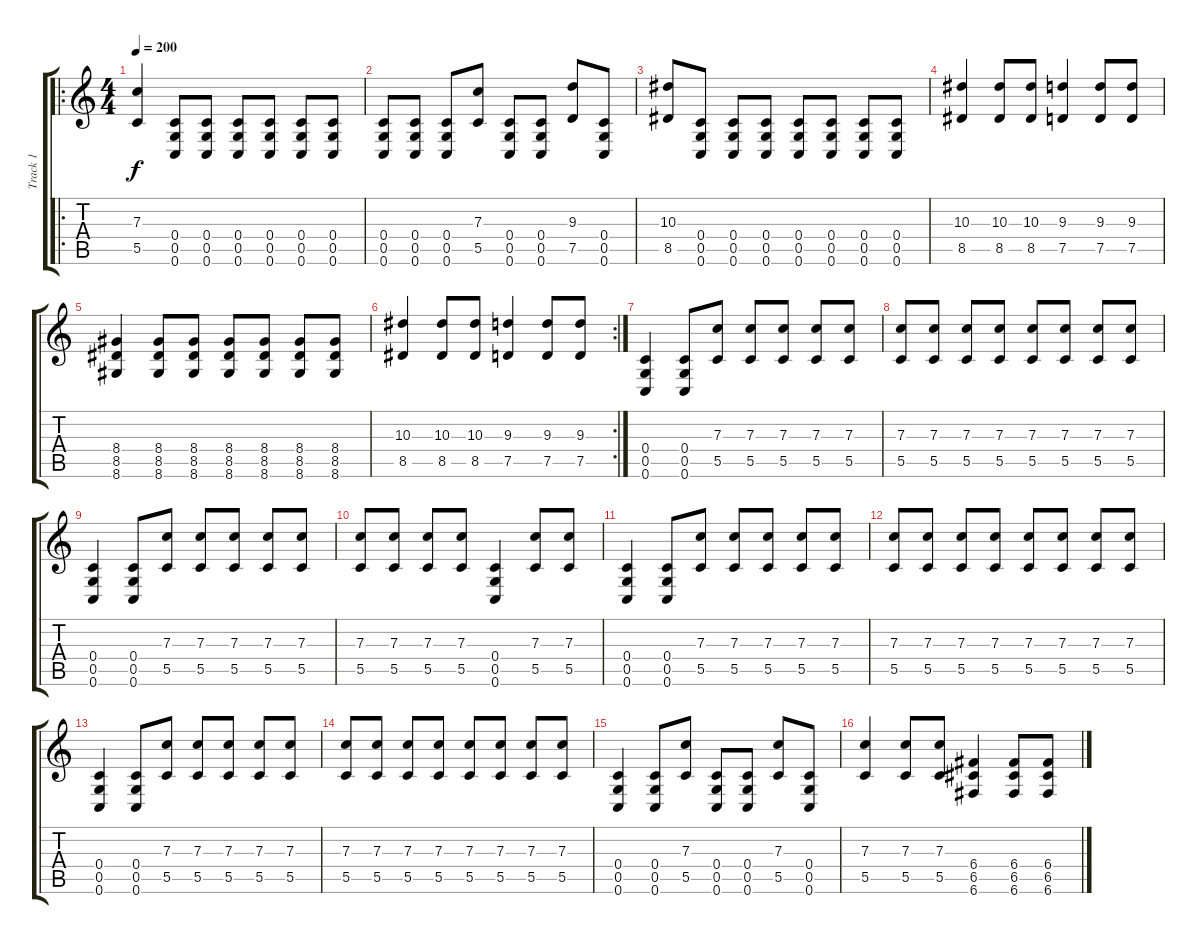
\track ("Track 1" "Track 1") {instrument distortionguitar}
\staff {score tabs}
\tuning (D4 A3 F3 C3 G2 C2) {hide}
\ro
\ts (4 4)
\tempo 200
\clef g2
\ks c
(7.3 5.5).4{dy f} (0.4 0.5 0.6).8 (0.4 0.5 0.6).8 (0.4 0.5 0.6).8 (0.4 0.5 0.6).8 (0.4 0.5 0.6).8 (0.4 0.5 0.6).8 |
(0.4 0.5 0.6).8 (0.4 0.5 0.6).8 (0.4 0.5 0.6).8 (7.3 5.5).8 (0.4 0.5 0.6).8 (0.4 0.5 0.6).8 (9.3 7.5).8 (0.4 0.5 0.6).8 |
(10.3 8.5).8 (0.4 0.5 0.6).8 (0.4 0.5 0.6).8 (0.4 0.5 0.6).8 (0.4 0.5 0.6).8 (0.4 0.5 0.6).8 (0.4 0.5 0.6).8 (0.4 0.5 0.6).8 |
(10.3 8.5).4 (10.3 8.5).8 (10.3 8.5).8 (9.3 7.5).4 (9.3 7.5).8 (9.3 7.5).8 |
(8.4 8.5 8.6).4 (8.4 8.5 8.6).8 (8.4 8.5 8.6).8 (8.4 8.5 8.6).8 (8.4 8.5 8.6).8 (8.4 8.5 8.6).8 (8.4 8.5 8.6).8 |
\rc 2
(10.3 8.5).4 (10.3 8.5).8 (10.3 8.5).8 (9.3 7.5).4 (9.3 7.5).8 (9.3 7.5).8 |
(0.4 0.5 0.6).4 (0.4 0.5 0.6).8 (7.3 5.5).8 (7.3 5.5).8 (7.3 5.5).8 (7.3 5.5).8 (7.3 5.5).8 |
(7.3 5.5).8 (7.3 5.5).8 (7.3 5.5).8 (7.3 5.5).8 (7.3 5.5).8 (7.3 5.5).8 (7.3 5.5).8 (7.3 5.5).8 |
(0.4 0.5 0.6).4 (0.4 0.5 0.6).8 (7.3 5.5).8 (7.3 5.5).8 (7.3 5.5).8 (7.3 5.5).8 (7.3 5.5).8 |
(7.3 5.5).8 (7.3 5.5).8 (7.3 5.5).8 (7.3 5.5).8 (0.4 0.5 0.6).4 (7.3 5.5).8 (7.3 5.5).8 |
(0.4 0.5 0.6).4 (0.4 0.5 0.6).8 (7.3 5.5).8 (7.3 5.5).8 (7.3 5.5).8 (7.3 5.5).8 (7.3 5.5).8 |
(7.3 5.5).8 (7.3 5.5).8 (7.3 5.5).8 (7.3 5.5).8 (7.3 5.5).8 (7.3 5.5).8 (7.3 5.5).8 (7.3 5.5).8 |
(0.4 0.5 0.6).4 (0.4 0.5 0.6).8 (7.3 5.5).8 (7.3 5.5).8 (7.3 5.5).8 (7.3 5.5).8 (7.3 5.5).8 |
(7.3 5.5).8 (7.3 5.5).8 (7.3 5.5).8 (7.3 5.5).8 (7.3 5.5).8 (7.3 5.5).8 (7.3 5.5).8 (7.3 5.5).8 |
(0.4 0.5 0.6).4 (0.4 0.5 0.6).8 (7.3 5.5).8 (0.4 0.5 0.6).8 (0.4 0.5 0.6).8 (7.3 5.5).8 (0.4 0.5 0.6).8 |
(7.3 5.5).4 (7.3 5.5).8 (7.3 5.5).8 (6.4 6.5 6.6).4 (6.4 6.5 6.6).8 (6.4 6.5 6.6).8
